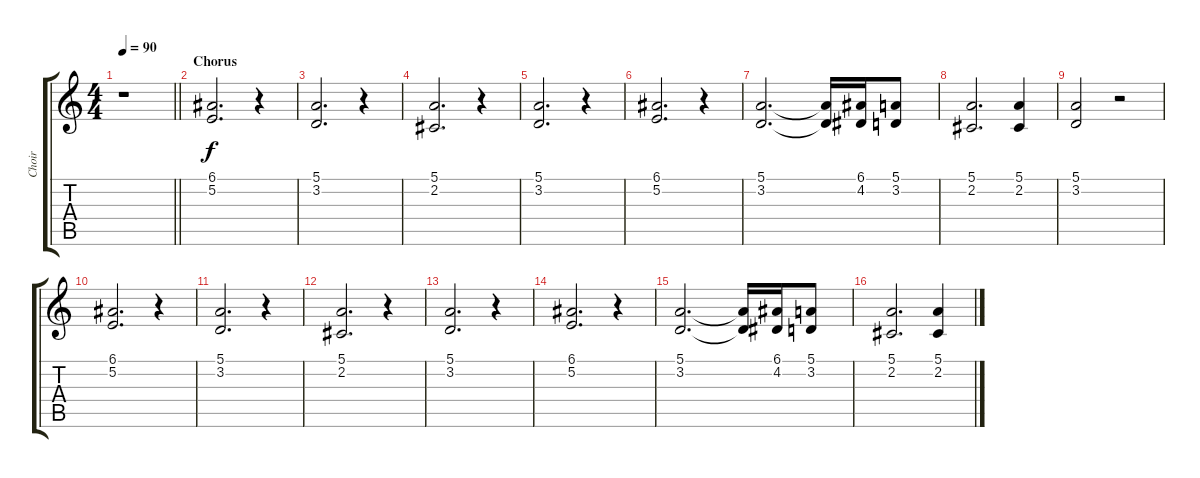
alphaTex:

\track ("Choir" "Choir") {instrument flute}
\staff {score tabs}
\tuning (E4 B3 G3 D3 A2 E2) {hide}
\ts (4 4)
\tempo 90
\clef g2
\barLineRight lightlight
\ks c
r.1{dy f} |
\section ("" "Chorus")
(6.1 5.2).2{d} r.4 |
(5.1 3.2).2{d} r.4 |
(5.1 2.2).2{d} r.4 |
(5.1 3.2).2{d} r.4 |
(6.1 5.2).2{d} r.4 |
(5.1 3.2).2{d} (5.1{t} 3.2{t}).16 (6.1 4.2).16 (5.1 3.2).8 |
(5.1 2.2).2{d} (5.1 2.2).4 |
(5.1 3.2).2 r.2 |
(6.1 5.2).2{d} r.4 |
(5.1 3.2).2{d} r.4 |
(5.1 2.2).2{d} r.4 |
(5.1 3.2).2{d} r.4 |
(6.1 5.2).2{d} r.4 |
(5.1 3.2).2{d} (5.1{t} 3.2{t}).16 (6.1 4.2).16 (5.1 3.2).8 |
(5.1 2.2).2{d} (5.1 2.2).4
